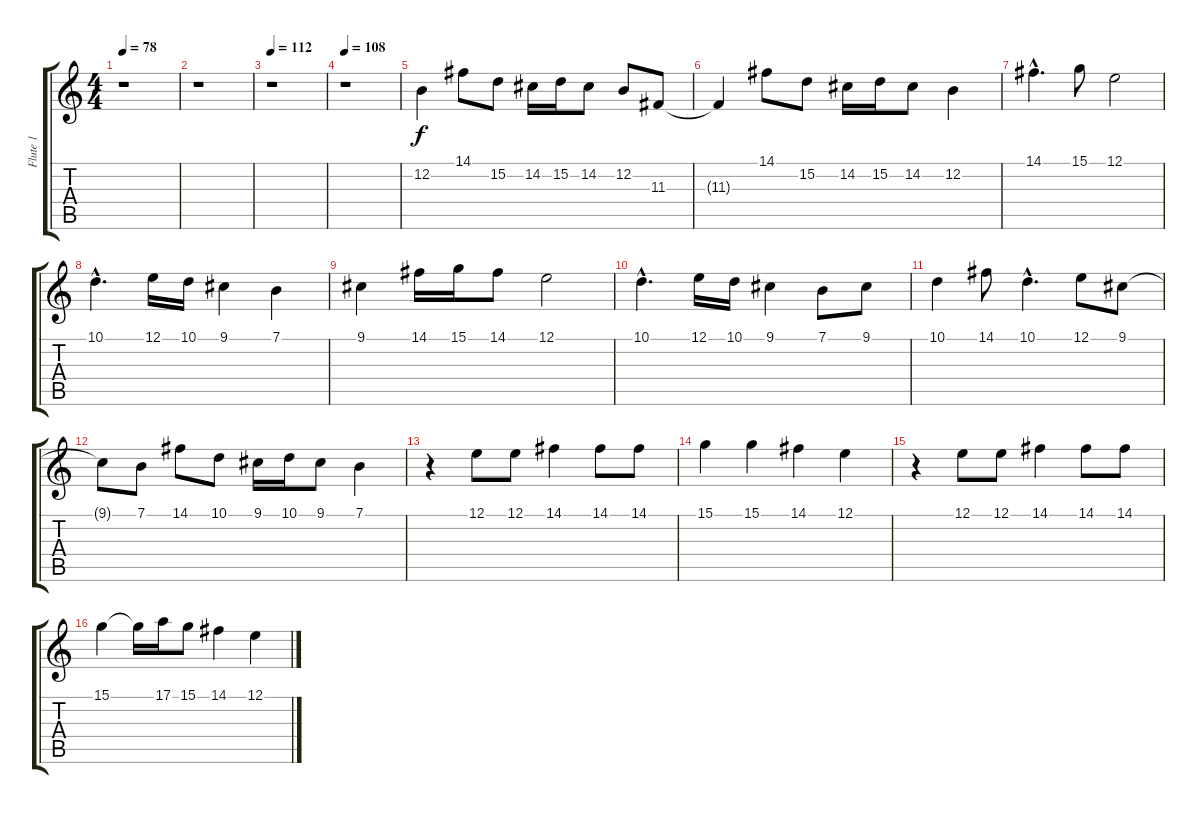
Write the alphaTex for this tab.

\track ("Flute 1" "Flute 1") {instrument flute}
\staff {score tabs}
\tuning (E4 B3 G3 D3 A2 E2) {hide}
\ts (4 4)
\tempo 78
\tempo 114
\tempo 78
\clef g2
\ks c
r.1{dy f instrument flute} |
r.1 |
\tempo 112
r.1 |
\tempo 108
r.1 |
12.2.4 14.1.8 15.2.8 14.2.16 15.2.16 14.2.8 12.2.8 11.3.8 |
11.3{t}.4 14.1.8 15.2.8 14.2.16 15.2.16 14.2.8 12.2.4 |
14.1{hac}.4{d} 15.1.8 12.1.2 |
10.1{hac}.4{d} 12.1.16 10.1.16 9.1.4 7.1.4 |
9.1.4 14.1.16 15.1.16 14.1.8 12.1.2 |
10.1{hac}.4{d} 12.1.16 10.1.16 9.1.4 7.1.8 9.1.8 |
10.1.4 14.1.8 10.1{hac}.4{d} 12.1.8 9.1.8 |
9.1{t}.8 7.1.8 14.1.8 10.1.8 9.1.16 10.1.16 9.1.8 7.1.4 |
r.4 12.1.8 12.1.8 14.1.4 14.1.8 14.1.8 |
15.1.4 15.1.4 14.1.4 12.1.4 |
r.4 12.1.8 12.1.8 14.1.4 14.1.8 14.1.8 |
15.1.4 15.1{t}.16 17.1.16 15.1.8 14.1.4 12.1.4
